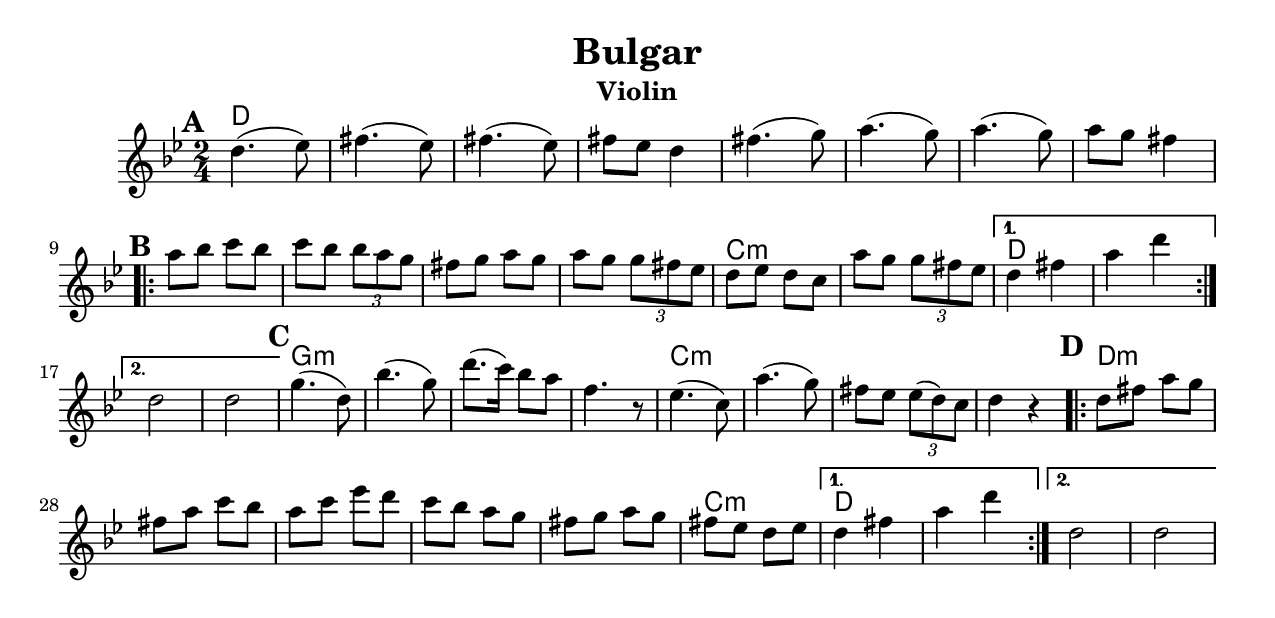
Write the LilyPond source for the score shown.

\version "2.18.0"
\include "english.ly"
\paper{
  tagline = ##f
  print-all-headers = ##t
  #(set-paper-size "letter")
}
date = #(strftime "%d-%m-%Y" (localtime (current-time)))

%\markup{ \italic{ " Updated " \date  }  }

%\markup{ Got something to say? }

global = {
  \clef treble
  \key g \minor
  \time 2/4
  \set Score.markFormatter = #format-mark-box-alphabet
}

%#################################### Melody ########################
melody = \relative c'' {
  \global
  %\partial 16*3 a16 d f   %lead in notes


  \mark \default
  d4. (ef8)
  fs4. (ef8)
  fs4. (ef8)
  fs8ef d4

  fs4.(g8)
  a4.(g8)
  a4.(g8)
  a8 g fs4|
  \break

  \repeat volta 2{
    \mark \default
    a8 bf c bf
    c8 bf \tuplet 3/2{bf a g}
    fs8 g a g
    a8 g \tuplet 3/2{g fs ef}

    d8 ef d c
    a'8 g \tuplet 3/2{g fs ef}
  }
  \alternative {
    {
      d4 fs
      a4 d
    }
    {
      d,2
      d2
    }
  }
  \mark \default
  g4.(d8)
  bf'4. (g8)
  d'8.(c16) bf8 a|
  f4. r8

  ef4.(c8)
  a'4.(g8)
  fs8 ef \tuplet 3/2 {ef(d) c}
  d4 r
  \repeat volta 2{
    \mark \default
    d8 fs a g
    fs8 a c bf
    a8 c ef d
    c8 bf a g
    fs8 g a g
    fs8 ef d ef
  }
  \alternative {
    {
      d4 fs
      a4 d
    }
    {
      d,2
      d2
    }
  }
}
%################################# Lyrics #####################
%\addlyrics{  }
%################################# Chords #######################
harmonies = \chordmode {
  d2*12
  c2*2:m
  d2*4
  g2*4:m
  c2*4:m
  d2*5:m
  c2:m
  d2*2
}

\score {
  <<
    \new ChordNames {
      \set chordChanges = ##f
      \harmonies
    }
    \new Staff
    \melody
  >>
  \header{
    title= "Bulgar"
    subtitle=""
    composer= ""
    instrument = "Violin"
    arranger= ""
  }
  \midi{\tempo 4 = 120}
  \layout{indent = 1.0\cm}
}
%{
% more verses:
\markup{}
\markup {
  \fill-line {
    \hspace #0.1 % distance from left margin
    \column {
      \line { "1."
	\column {
	  ""
	}
      }
      \hspace #0.2 % vertical distance between verses
      \line { "2."
	\column {
	 ""
	}
      }
    }
    \hspace #0.1  % horiz. distance between columns
    \column {
      \line { "3."
	\column {
	  ""
	}
      }
      \hspace #0.2 % distance between verses
      \line { "4."
	\column {
	 ""
	}
      }
    }
    \hspace #0.1 % distance to right margin
  }
}

%}
